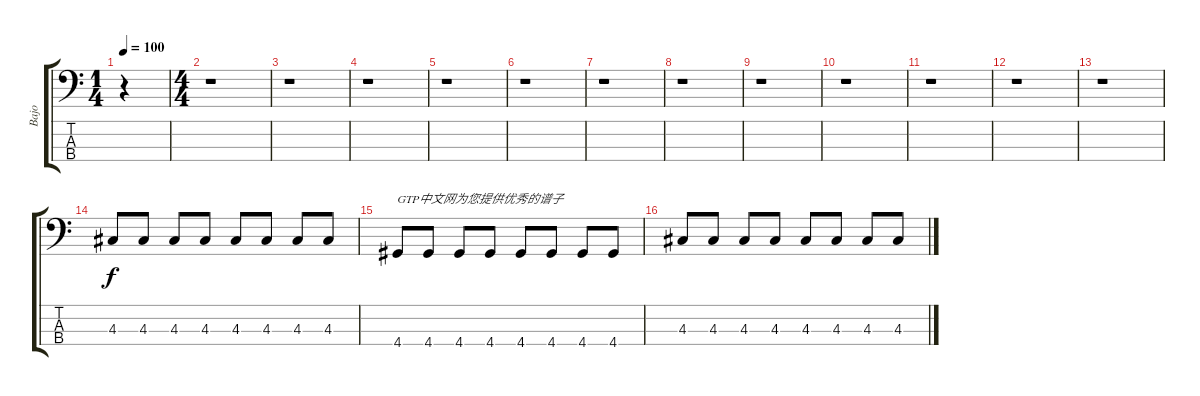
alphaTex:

\track ("Bajo" "Bajo") {instrument electricbassfinger}
\staff {score tabs}
\tuning (G2 D2 A1 E1) {hide}
\ts (1 4)
\tempo 100
\clef f4
\ks c
r.4{dy f instrument electricbassfinger} |
\ts (4 4)
r.1 |
r.1 |
r.1 |
r.1 |
r.1 |
r.1 |
r.1 |
r.1 |
r.1 |
r.1 |
r.1 |
r.1 |
4.3.8 4.3.8 4.3.8 4.3.8 4.3.8 4.3.8 4.3.8 4.3.8 |
4.4.8{txt "GTP中文网为您提供优秀的谱子"} 4.4.8 4.4.8 4.4.8 4.4.8 4.4.8 4.4.8 4.4.8 |
4.3.8 4.3.8 4.3.8 4.3.8 4.3.8 4.3.8 4.3.8 4.3.8
